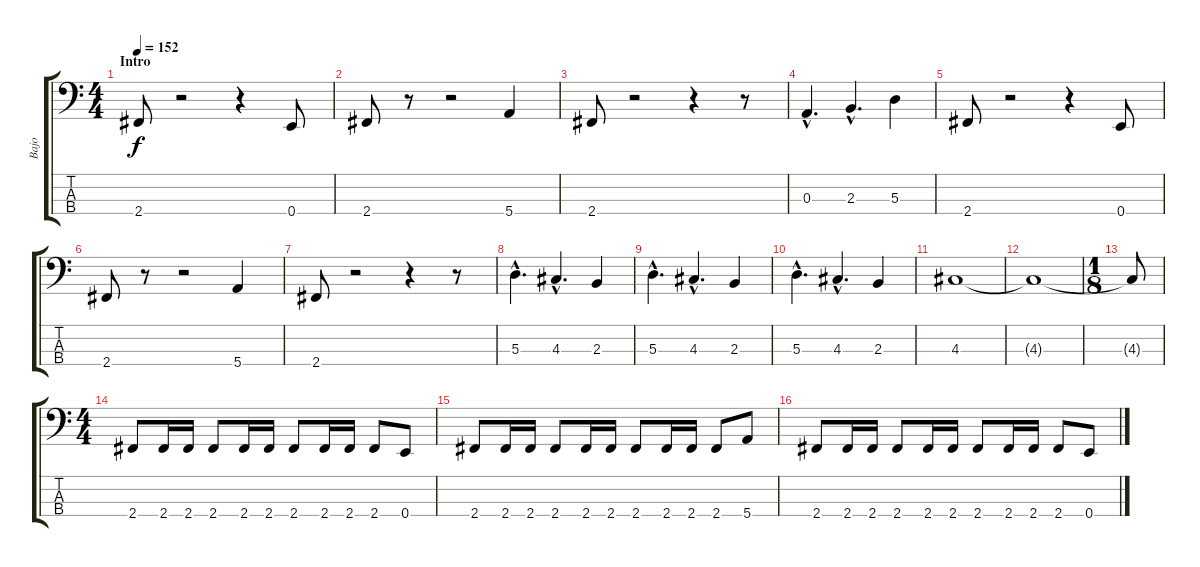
\track ("Bajo" "Bajo") {instrument electricbassfinger}
\staff {score tabs}
\tuning (G2 D2 A1 E1) {hide}
\ts (4 4)
\section ("" "Intro")
\tempo 152
\clef f4
\ks c
2.4.8{dy f instrument electricbassfinger} r.2 r.4 0.4.8 |
2.4.8 r.8 r.2 5.4.4 |
2.4.8 r.2 r.4 r.8 |
0.3{hac}.4{d} 2.3{hac}.4{d} 5.3.4 |
2.4.8 r.2 r.4 0.4.8 |
2.4.8 r.8 r.2 5.4.4 |
2.4.8 r.2 r.4 r.8 |
5.3{hac}.4{d} 4.3{hac}.4{d} 2.3.4 |
5.3{hac}.4{d} 4.3{hac}.4{d} 2.3.4 |
5.3{hac}.4{d} 4.3{hac}.4{d} 2.3.4 |
4.3.1 |
4.3{t}.1 |
\ts (1 8)
4.3{t}.8 |
\ts (4 4)
2.4.8 2.4.16 2.4.16 2.4.8 2.4.16 2.4.16 2.4.8 2.4.16 2.4.16 2.4.8 0.4.8 |
2.4.8 2.4.16 2.4.16 2.4.8 2.4.16 2.4.16 2.4.8 2.4.16 2.4.16 2.4.8 5.4.8 |
2.4.8 2.4.16 2.4.16 2.4.8 2.4.16 2.4.16 2.4.8 2.4.16 2.4.16 2.4.8 0.4.8
